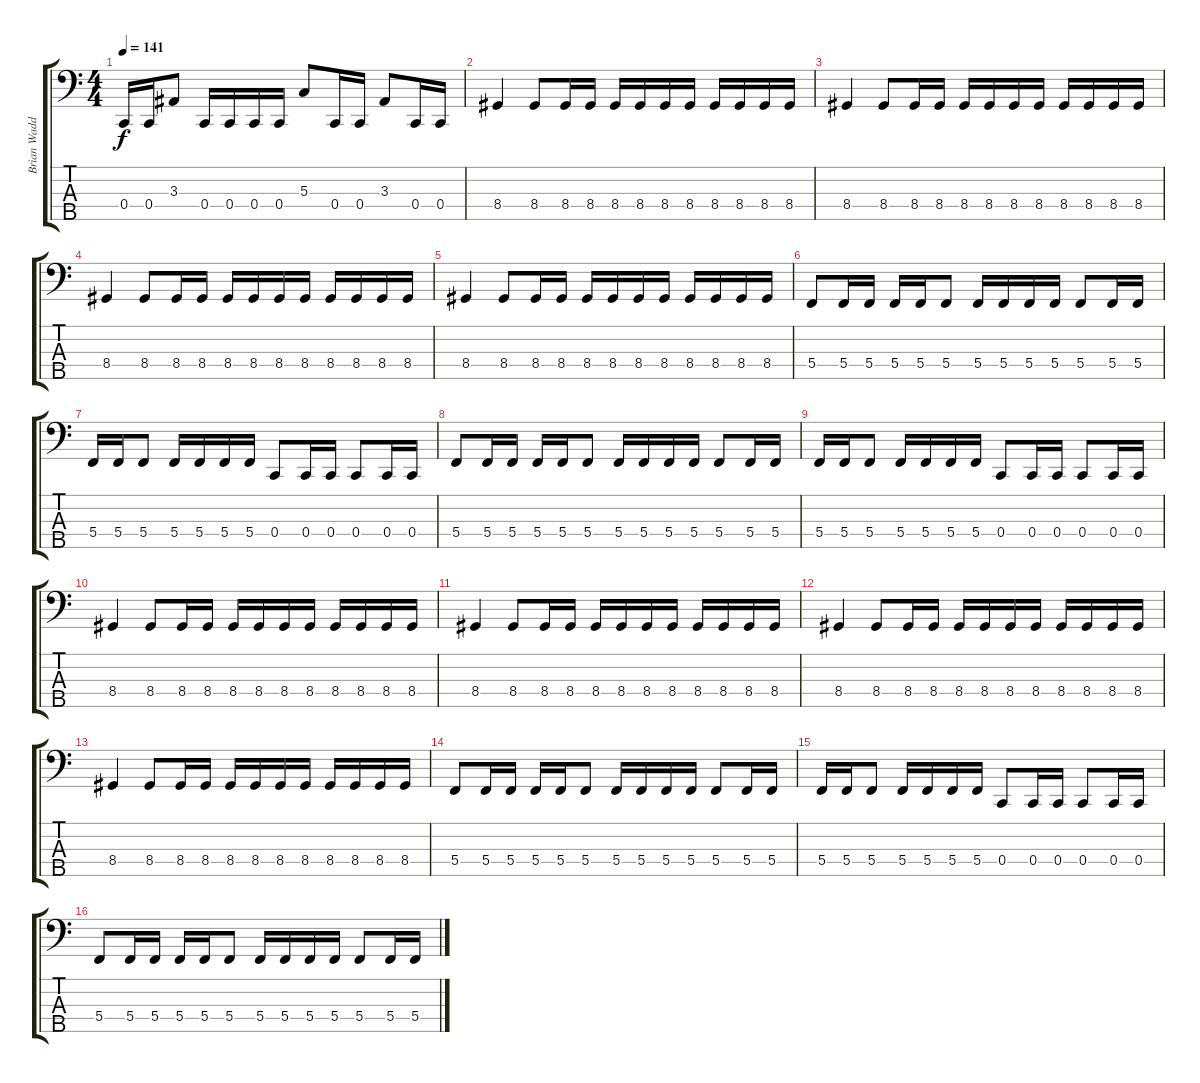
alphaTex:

\track ("Brian Waddell" "Brian Wadd") {instrument electricbasspick}
\staff {score tabs}
\tuning (G2 C2 G1 C1 G0) {hide}
\ts (4 4)
\tempo 141
\clef f4
\ks c
0.4.16{dy f} 0.4.16 3.3.8 0.4.16 0.4.16 0.4.16 0.4.16 5.3.8 0.4.16 0.4.16 3.3.8 0.4.16 0.4.16 |
8.4.4 8.4.8 8.4.16 8.4.16 8.4.16 8.4.16 8.4.16 8.4.16 8.4.16 8.4.16 8.4.16 8.4.16 |
8.4.4 8.4.8 8.4.16 8.4.16 8.4.16 8.4.16 8.4.16 8.4.16 8.4.16 8.4.16 8.4.16 8.4.16 |
8.4.4 8.4.8 8.4.16 8.4.16 8.4.16 8.4.16 8.4.16 8.4.16 8.4.16 8.4.16 8.4.16 8.4.16 |
8.4.4 8.4.8 8.4.16 8.4.16 8.4.16 8.4.16 8.4.16 8.4.16 8.4.16 8.4.16 8.4.16 8.4.16 |
5.4.8 5.4.16 5.4.16 5.4.16 5.4.16 5.4.8 5.4.16 5.4.16 5.4.16 5.4.16 5.4.8 5.4.16 5.4.16 |
5.4.16 5.4.16 5.4.8 5.4.16 5.4.16 5.4.16 5.4.16 0.4.8 0.4.16 0.4.16 0.4.8 0.4.16 0.4.16 |
5.4.8 5.4.16 5.4.16 5.4.16 5.4.16 5.4.8 5.4.16 5.4.16 5.4.16 5.4.16 5.4.8 5.4.16 5.4.16 |
5.4.16 5.4.16 5.4.8 5.4.16 5.4.16 5.4.16 5.4.16 0.4.8 0.4.16 0.4.16 0.4.8 0.4.16 0.4.16 |
8.4.4 8.4.8 8.4.16 8.4.16 8.4.16 8.4.16 8.4.16 8.4.16 8.4.16 8.4.16 8.4.16 8.4.16 |
8.4.4 8.4.8 8.4.16 8.4.16 8.4.16 8.4.16 8.4.16 8.4.16 8.4.16 8.4.16 8.4.16 8.4.16 |
8.4.4 8.4.8 8.4.16 8.4.16 8.4.16 8.4.16 8.4.16 8.4.16 8.4.16 8.4.16 8.4.16 8.4.16 |
8.4.4 8.4.8 8.4.16 8.4.16 8.4.16 8.4.16 8.4.16 8.4.16 8.4.16 8.4.16 8.4.16 8.4.16 |
5.4.8 5.4.16 5.4.16 5.4.16 5.4.16 5.4.8 5.4.16 5.4.16 5.4.16 5.4.16 5.4.8 5.4.16 5.4.16 |
5.4.16 5.4.16 5.4.8 5.4.16 5.4.16 5.4.16 5.4.16 0.4.8 0.4.16 0.4.16 0.4.8 0.4.16 0.4.16 |
5.4.8 5.4.16 5.4.16 5.4.16 5.4.16 5.4.8 5.4.16 5.4.16 5.4.16 5.4.16 5.4.8 5.4.16 5.4.16
